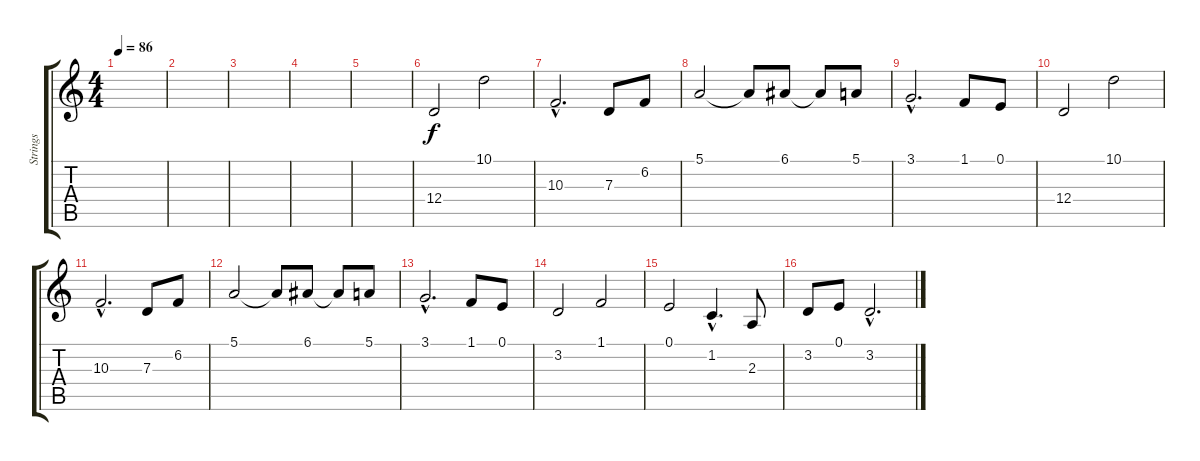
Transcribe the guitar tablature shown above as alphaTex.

\track ("Strings" "Strings") {instrument stringensemble1}
\staff {score tabs}
\tuning (E4 B3 G3 D3 A2 E2) {hide}
\ts (4 4)
\tempo 86
\clef g2
\ks c
|
|
|
|
|
12.4.2 10.1.2 |
10.3{hac}.2{d} 7.3.8 6.2.8 |
5.1.2 5.1{t}.8 6.1.8 6.1{t}.8 5.1.8 |
3.1{hac}.2{d} 1.1.8 0.1.8 |
12.4.2 10.1.2 |
10.3{hac}.2{d} 7.3.8 6.2.8 |
5.1.2 5.1{t}.8 6.1.8 6.1{t}.8 5.1.8 |
3.1{hac}.2{d} 1.1.8 0.1.8 |
3.2.2 1.1.2 |
0.1.2 1.2{hac}.4{d} 2.3.8 |
3.2.8 0.1.8 3.2{hac}.2{d}
